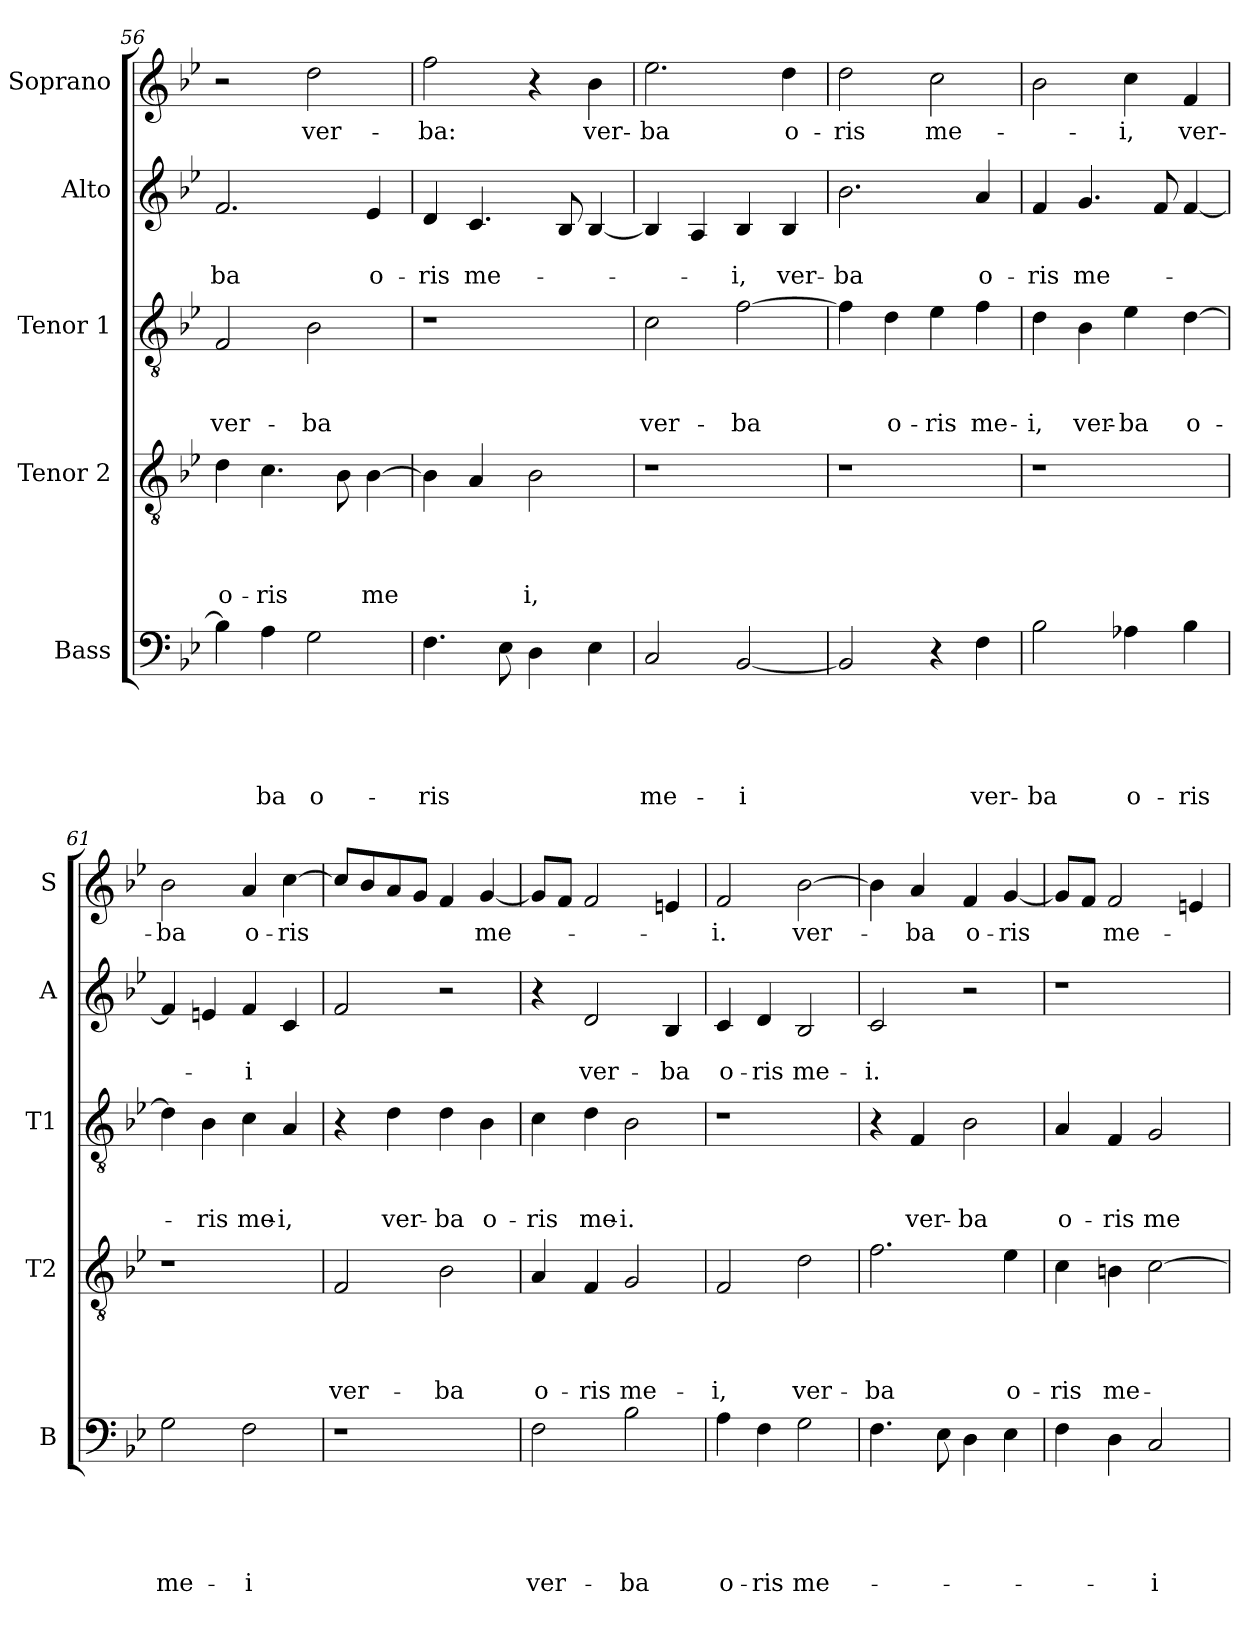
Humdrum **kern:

**kern	**text	**text	**text	**text	**text	**kern	**text	**text	**text	**text	**kern	**text	**text	**text	**kern	**text	**text	**kern	**text
*part5	*part5	*part5	*part5	*part5	*part5	*part4	*part4	*part4	*part4	*part4	*part3	*part3	*part3	*part3	*part2	*part2	*part2	*part1	*part1
*staff5	*staff5	*staff5	*staff5	*staff5	*staff5	*staff4	*staff4	*staff4	*staff4	*staff4	*staff3	*staff3	*staff3	*staff3	*staff2	*staff2	*staff2	*staff1	*staff1
*I"Bass	*	*	*	*	*	*I"Tenor 2	*	*	*	*	*I"Tenor 1	*	*	*	*I"Alto	*	*	*I"Soprano	*
*I'B	*	*	*	*	*	*I'T2	*	*	*	*	*I'T1	*	*	*	*I'A	*	*	*I'S	*
*clefF4	*	*	*	*	*	*clefGv2	*	*	*	*	*clefGv2	*	*	*	*clefG2	*	*	*clefG2	*
*k[b-e-]	*	*	*	*	*	*k[b-e-]	*	*	*	*	*k[b-e-]	*	*	*	*k[b-e-]	*	*	*k[b-e-]	*
*B-:	*	*	*	*	*	*B-:	*	*	*	*	*B-:	*	*	*	*B-:	*	*	*B-:	*
=56	=56	=56	=56	=56	=56	=56	=56	=56	=56	=56	=56	=56	=56	=56	=56	=56	=56	=56	=56
!	!	!	!	!	!	!	!	!	!	!LO:LY:b	!	!	!	!LO:LY:b	!	!	!LO:LY:b	!	!
4B-\]	.	.	.	.	.	4d\	.	.	.	o-	2F/	.	.	ver-	2.f/	.	-ba	2r	.
!	!	!	!	!	!LO:LY:b	!	!	!	!	!LO:LY:b	!	!	!	!	!	!	!	!	!
4A\	.	.	.	.	-ba	4.c\	.	.	.	-ris	.	.	.	.	.	.	.	.	.
!	!	!	!	!	!LO:LY:b	!	!	!	!	!	!	!	!	!LO:LY:b	!	!	!	!	!LO:LY:b
2G\	.	.	.	.	o-	.	.	.	.	.	2B-\	.	.	-ba	.	.	.	2dd\	ver-
.	.	.	.	.	.	8B-\	.	.	.	.	.	.	.	.	.	.	.	.	.
!	!	!	!	!	!	!	!	!	!	!LO:LY:b	!	!	!	!	!	!	!LO:LY:b	!	!
.	.	.	.	.	.	[4B-\	.	.	.	me	.	.	.	.	4e-/	.	o-	.	.
=57	=57	=57	=57	=57	=57	=57	=57	=57	=57	=57	=57	=57	=57	=57	=57	=57	=57	=57	=57
!	!	!	!	!	!LO:LY:b	!	!	!	!	!	!	!	!	!	!	!	!LO:LY:b	!	!LO:LY:b
4.F\	.	.	.	.	-ris	4B-\]	.	.	.	.	1r	.	.	.	4d/	.	-ris	2ff\	-ba:
!	!	!	!	!	!	!	!	!	!	!	!	!	!	!	!	!	!LO:LY:b	!	!
.	.	.	.	.	.	4A/	.	.	.	.	.	.	.	.	4.c/	.	me-	.	.
8E-\	.	.	.	.	.	.	.	.	.	.	.	.	.	.	.	.	.	.	.
!	!	!	!	!	!	!	!	!	!	!LO:LY:b	!	!	!	!	!	!	!	!	!
4D\	.	.	.	.	.	2B-\	.	.	.	i,	.	.	.	.	.	.	.	4r	.
.	.	.	.	.	.	.	.	.	.	.	.	.	.	.	8B-/	.	.	.	.
!	!	!	!	!	!	!	!	!	!	!	!	!	!	!	!	!	!	!	!LO:LY:b
4E-\	.	.	.	.	.	.	.	.	.	.	.	.	.	.	[4B-/	.	.	4b-\	ver-
=58	=58	=58	=58	=58	=58	=58	=58	=58	=58	=58	=58	=58	=58	=58	=58	=58	=58	=58	=58
!	!	!	!	!	!LO:LY:b	!	!	!	!	!	!	!	!	!LO:LY:b	!	!	!	!	!LO:LY:b
2C/	.	.	.	.	me-	1r	.	.	.	.	2c\	.	.	ver-	4B-/]	.	.	2.ee-\	-ba
.	.	.	.	.	.	.	.	.	.	.	.	.	.	.	4A/	.	.	.	.
!	!	!	!	!	!LO:LY:b	!	!	!	!	!	!	!	!	!LO:LY:b	!	!	!LO:LY:b	!	!
[2BB-/	.	.	.	.	-i	.	.	.	.	.	[2f\	.	.	-ba	4B-/	.	-i,	.	.
!	!	!	!	!	!	!	!	!	!	!	!	!	!	!	!	!	!LO:LY:b	!	!LO:LY:b
.	.	.	.	.	.	.	.	.	.	.	.	.	.	.	4B-/	.	ver-	4dd\	o-
=59	=59	=59	=59	=59	=59	=59	=59	=59	=59	=59	=59	=59	=59	=59	=59	=59	=59	=59	=59
!	!	!	!	!	!	!	!	!	!	!	!	!	!	!	!	!	!LO:LY:b	!	!LO:LY:b
2BB-/]	.	.	.	.	.	1r	.	.	.	.	4f\]	.	.	.	2.b-\	.	-ba	2dd\	-ris
!	!	!	!	!	!	!	!	!	!	!	!	!	!	!LO:LY:b	!	!	!	!	!
.	.	.	.	.	.	.	.	.	.	.	4d\	.	.	o-	.	.	.	.	.
!	!	!	!	!	!	!	!	!	!	!	!	!	!	!LO:LY:b	!	!	!	!	!LO:LY:b
4r	.	.	.	.	.	.	.	.	.	.	4e-\	.	.	-ris	.	.	.	2cc\	me-
!	!	!	!	!	!LO:LY:b	!	!	!	!	!	!	!	!	!LO:LY:b	!	!	!LO:LY:b	!	!
4F\	.	.	.	.	ver-	.	.	.	.	.	4f\	.	.	me-	4a/	.	o-	.	.
=60	=60	=60	=60	=60	=60	=60	=60	=60	=60	=60	=60	=60	=60	=60	=60	=60	=60	=60	=60
!	!	!	!	!	!LO:LY:b	!	!	!	!	!	!	!	!	!LO:LY:b	!	!	!LO:LY:b	!	!
2B-\	.	.	.	.	-ba	1r	.	.	.	.	4d\	.	.	-i,	4f/	.	-ris	2b-\	.
!	!	!	!	!	!	!	!	!	!	!	!	!	!	!LO:LY:b	!	!	!LO:LY:b	!	!
.	.	.	.	.	.	.	.	.	.	.	4B-\	.	.	ver-	4.g/	.	me-	.	.
!	!	!	!	!	!LO:LY:b	!	!	!	!	!	!	!	!	!LO:LY:b	!	!	!	!	!LO:LY:b
4A-X\	.	.	.	.	o-	.	.	.	.	.	4e-\	.	.	-ba	.	.	.	4cc\	-i,
.	.	.	.	.	.	.	.	.	.	.	.	.	.	.	8f/	.	.	.	.
!	!	!	!	!	!LO:LY:b	!	!	!	!	!	!	!	!	!LO:LY:b	!	!	!	!	!LO:LY:b
4B-\	.	.	.	.	-ris	.	.	.	.	.	[4d\	.	.	o-	[4f/	.	.	4f/	ver-
!!LO:LB:g=z
=61	=61	=61	=61	=61	=61	=61	=61	=61	=61	=61	=61	=61	=61	=61	=61	=61	=61	=61	=61
!	!	!	!	!	!LO:LY:b	!	!	!	!	!	!	!	!	!	!	!	!	!	!LO:LY:b
2G\	.	.	.	.	me-	1r	.	.	.	.	4d\]	.	.	.	4f/]	.	.	2b-\	-ba
!	!	!	!	!	!	!	!	!	!	!	!	!	!	!LO:LY:b	!	!	!	!	!
.	.	.	.	.	.	.	.	.	.	.	4B-\	.	.	-ris	4en/	.	.	.	.
!	!	!	!	!	!LO:LY:b	!	!	!	!	!	!	!	!	!LO:LY:b	!	!	!LO:LY:b	!	!LO:LY:b
2F\	.	.	.	.	-i	.	.	.	.	.	4c\	.	.	me-	4f/	.	-i	4a/	o-
!	!	!	!	!	!	!	!	!	!	!	!	!	!	!LO:LY:b	!	!	!	!	!LO:LY:b
.	.	.	.	.	.	.	.	.	.	.	4A/	.	.	-i,	4c/	.	.	[4cc\	-ris
=62	=62	=62	=62	=62	=62	=62	=62	=62	=62	=62	=62	=62	=62	=62	=62	=62	=62	=62	=62
!	!	!	!	!	!	!	!	!	!	!LO:LY:b	!	!	!	!	!	!	!	!	!
1r	.	.	.	.	.	2F/	.	.	.	ver-	4r	.	.	.	2f/	.	.	8cc/L]	.
.	.	.	.	.	.	.	.	.	.	.	.	.	.	.	.	.	.	8b-/	.
!	!	!	!	!	!	!	!	!	!	!	!	!	!	!LO:LY:b	!	!	!	!	!
.	.	.	.	.	.	.	.	.	.	.	4d\	.	.	ver-	.	.	.	8a/	.
.	.	.	.	.	.	.	.	.	.	.	.	.	.	.	.	.	.	8g/J	.
!	!	!	!	!	!	!	!	!	!	!LO:LY:b	!	!	!	!LO:LY:b	!	!	!	!	!
.	.	.	.	.	.	2B-\	.	.	.	-ba	4d\	.	.	-ba	2r	.	.	4f/	.
!	!	!	!	!	!	!	!	!	!	!	!	!	!	!LO:LY:b	!	!	!	!	!LO:LY:b
.	.	.	.	.	.	.	.	.	.	.	4B-\	.	.	o-	.	.	.	[4g/	me-
=63	=63	=63	=63	=63	=63	=63	=63	=63	=63	=63	=63	=63	=63	=63	=63	=63	=63	=63	=63
!	!	!	!	!	!LO:LY:b	!	!	!	!	!LO:LY:b	!	!	!	!LO:LY:b	!	!	!	!	!
2F\	.	.	.	.	ver-	4A/	.	.	.	o-	4c\	.	.	-ris	4r	.	.	8g/L]	.
.	.	.	.	.	.	.	.	.	.	.	.	.	.	.	.	.	.	8f/J	.
!	!	!	!	!	!	!	!	!	!	!LO:LY:b	!	!	!	!LO:LY:b	!	!	!LO:LY:b	!	!
.	.	.	.	.	.	4F/	.	.	.	-ris	4d\	.	.	me-	2d/	.	ver-	2f/	.
!	!	!	!	!	!LO:LY:b	!	!	!	!	!LO:LY:b	!	!	!	!LO:LY:b	!	!	!	!	!
2B-\	.	.	.	.	-ba	2G/	.	.	.	me-	2B-\	.	.	-i.	.	.	.	.	.
!	!	!	!	!	!	!	!	!	!	!	!	!	!	!	!	!	!LO:LY:b	!	!
.	.	.	.	.	.	.	.	.	.	.	.	.	.	.	4B-/	.	-ba	4en/	.
=64	=64	=64	=64	=64	=64	=64	=64	=64	=64	=64	=64	=64	=64	=64	=64	=64	=64	=64	=64
!	!	!	!	!	!LO:LY:b	!	!	!	!	!LO:LY:b	!	!	!	!	!	!	!LO:LY:b	!	!LO:LY:b
4A\	.	.	.	.	o-	2F/	.	.	.	-i,	1r	.	.	.	4c/	.	o-	2f/	-i.
!	!	!	!	!	!LO:LY:b	!	!	!	!	!	!	!	!	!	!	!	!LO:LY:b	!	!
4F\	.	.	.	.	-ris	.	.	.	.	.	.	.	.	.	4d/	.	-ris	.	.
!	!	!	!	!	!LO:LY:b	!	!	!	!	!LO:LY:b	!	!	!	!	!	!	!LO:LY:b	!	!LO:LY:b
2G\	.	.	.	.	me-	2d\	.	.	.	ver-	.	.	.	.	2B-/	.	me-	[2b-\	ver-
=65	=65	=65	=65	=65	=65	=65	=65	=65	=65	=65	=65	=65	=65	=65	=65	=65	=65	=65	=65
!	!	!	!	!	!	!	!	!	!	!LO:LY:b	!	!	!	!	!	!	!LO:LY:b	!	!
4.F\	.	.	.	.	.	2.f\	.	.	.	-ba	4r	.	.	.	2c/	.	-i.	4b-\]	.
!	!	!	!	!	!	!	!	!	!	!	!	!	!	!LO:LY:b	!	!	!	!	!LO:LY:b
.	.	.	.	.	.	.	.	.	.	.	4F/	.	.	ver-	.	.	.	4a/	-ba
8E-\	.	.	.	.	.	.	.	.	.	.	.	.	.	.	.	.	.	.	.
!	!	!	!	!	!	!	!	!	!	!	!	!	!	!LO:LY:b	!	!	!	!	!LO:LY:b
4D\	.	.	.	.	.	.	.	.	.	.	2B-\	.	.	-ba	2r	.	.	4f/	o-
!	!	!	!	!	!	!	!	!	!	!LO:LY:b	!	!	!	!	!	!	!	!	!LO:LY:b
4E-\	.	.	.	.	.	4e-\	.	.	.	o-	.	.	.	.	.	.	.	[4g/	-ris
=66	=66	=66	=66	=66	=66	=66	=66	=66	=66	=66	=66	=66	=66	=66	=66	=66	=66	=66	=66
!	!	!	!	!	!	!	!	!	!	!LO:LY:b	!	!	!	!LO:LY:b	!	!	!	!	!
4F\	.	.	.	.	.	4c\	.	.	.	-ris	4A/	.	.	o-	1r	.	.	8g/L]	.
.	.	.	.	.	.	.	.	.	.	.	.	.	.	.	.	.	.	8f/J	.
!	!	!	!	!	!	!	!	!	!	!LO:LY:b	!	!	!	!LO:LY:b	!	!	!	!	!LO:LY:b
4D\	.	.	.	.	.	4Bn\	.	.	.	me-	4F/	.	.	-ris	.	.	.	2f/	me-
!	!	!	!	!	!LO:LY:b	!	!	!	!	!	!	!	!	!LO:LY:b	!	!	!	!	!
2C/	.	.	.	.	-i	[2c\	.	.	.	.	2G/	.	.	me-	.	.	.	.	.
.	.	.	.	.	.	.	.	.	.	.	.	.	.	.	.	.	.	4en/	.
=	=	=	=	=	=	=	=	=	=	=	=	=	=	=	=	=	=	=	=
*-	*-	*-	*-	*-	*-	*-	*-	*-	*-	*-	*-	*-	*-	*-	*-	*-	*-	*-	*-
